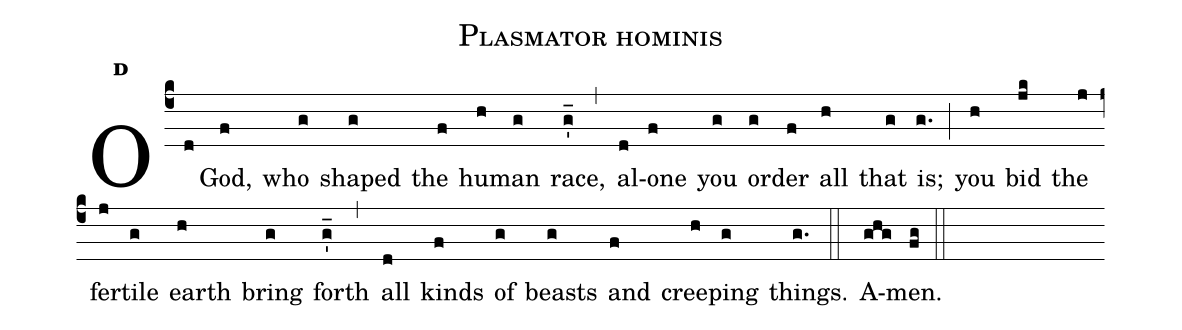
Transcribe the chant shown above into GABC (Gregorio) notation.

name:Plasmator hominis;
office-part:Hymnus;
mode:d;
%%
initial-style: 1;
name: Plasmator hominis;
book: Liber Hymnarius, p. 205;
occasion: In Feriis VI Per Annum;
office-part: Ad Vesperas H;
user-notes: ;
commentary: ;
annotation: D;
centering-scheme: english;
fontsize: 12;
font: OFLSortsMillGoudy;
height: 11;
width: 4.5;
%%
(c4)O(d) God,(f) who(g) shaped(g) the(f) hu(h)man(g) race,(g'_) (,)

al(d)one(f) you(g) or(g)der(f) all(h) that(g) is;(g.) (;)

you(h) bid(jk) the(j) fer(j)tile(g) earth(h) bring(g) forth(g'_) (,)

all(d) kinds(f) of(g) beasts(g) and(f) cree(h)ping(g) things.(g.) (::)

A(ghg)men.(fg) (::)
